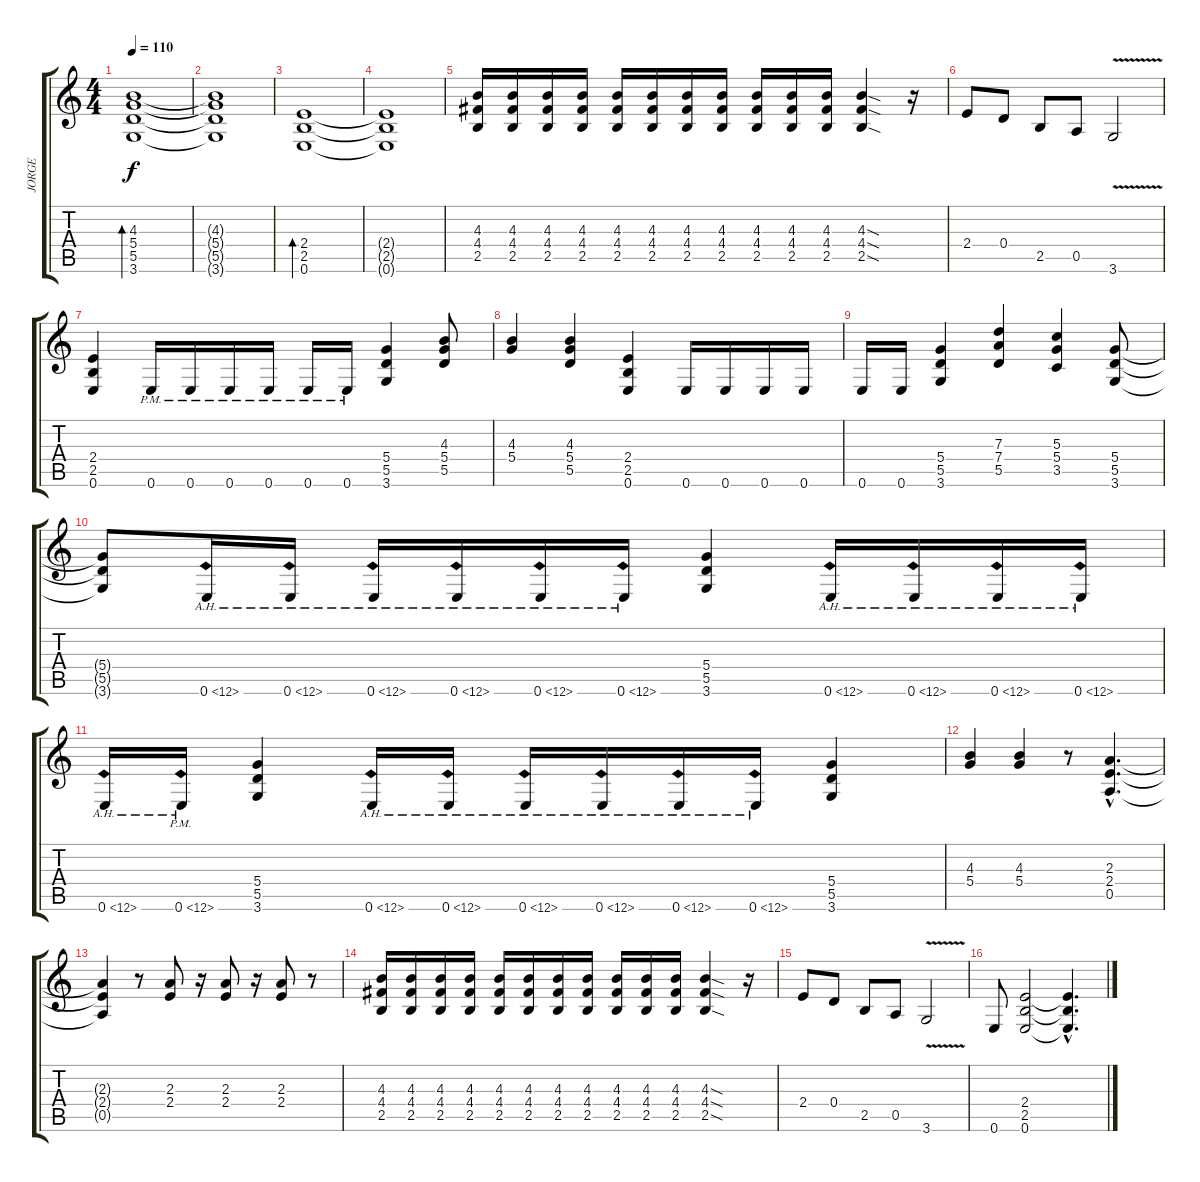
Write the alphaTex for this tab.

\track ("JORGE" "JORGE") {instrument overdrivenguitar}
\staff {score tabs}
\tuning (E4 B3 G3 D3 A2 E2) {hide}
\ts (4 4)
\tempo 110
\clef g2
\ks c
(4.3 5.4 5.5 3.6).1{bd 240 dy f} |
(4.3{t} 5.4{t} 5.5{t} 3.6{t}).1 |
(2.4 2.5 0.6).1{bd 240} |
(2.4{t} 2.5{t} 0.6{t}).1 |
(4.3 4.4 2.5).16 (4.3 4.4 2.5).16 (4.3 4.4 2.5).16 (4.3 4.4 2.5).16 (4.3 4.4 2.5).16 (4.3 4.4 2.5).16 (4.3 4.4 2.5).16 (4.3 4.4 2.5).16 (4.3 4.4 2.5).16 (4.3 4.4 2.5).16 (4.3 4.4 2.5).16 (4.3{sod} 4.4{sod} 2.5{sod}).4 r.16 |
2.4.8 0.4.8 2.5.8 0.5.8 3.6{v}.2 |
(2.4 2.5 0.6).4 0.6{pm}.16 0.6{pm}.16 0.6{pm}.16 0.6{pm}.16 0.6{pm}.16 0.6{pm}.16 (5.4 5.5 3.6).4 (4.3 5.4 5.5).8 |
(4.3 5.4).4 (4.3 5.4 5.5).4 (2.4 2.5 0.6).4 0.6.16 0.6.16 0.6.16 0.6.16 |
0.6.16 0.6.16 (5.4 5.5 3.6).4 (7.3 7.4 5.5).4 (5.3 5.4 3.5).4 (5.4 5.5 3.6).8 |
(5.4{t} 5.5{t} 3.6{t}).8 0.6{ah 12}.16 0.6{ah 12}.16 0.6{ah 12}.16 0.6{ah 12}.16 0.6{ah 12}.16 0.6{ah 12}.16 (5.4 5.5 3.6).4 0.6{ah 12}.16 0.6{ah 12}.16 0.6{ah 12}.16 0.6{ah 12}.16 |
0.6{ah 12}.16 0.6{ah 12 pm}.16 (5.4 5.5 3.6).4 0.6{ah 12}.16 0.6{ah 12}.16 0.6{ah 12}.16 0.6{ah 12}.16 0.6{ah 12}.16 0.6{ah 12}.16 (5.4 5.5 3.6).4 |
(4.3 5.4).4 (4.3 5.4).4 r.8 (2.3{hac} 2.4{hac} 0.5{hac}).4{d} |
(2.3{t} 2.4{t} 0.5{t}).4 r.8 (2.3 2.4).8 r.16 (2.3 2.4).8 r.16 (2.3 2.4).8 r.8 |
(4.3 4.4 2.5).16 (4.3 4.4 2.5).16 (4.3 4.4 2.5).16 (4.3 4.4 2.5).16 (4.3 4.4 2.5).16 (4.3 4.4 2.5).16 (4.3 4.4 2.5).16 (4.3 4.4 2.5).16 (4.3 4.4 2.5).16 (4.3 4.4 2.5).16 (4.3 4.4 2.5).16 (4.3{sod} 4.4{sod} 2.5{sod}).4 r.16 |
2.4.8 0.4.8 2.5.8 0.5.8 3.6{v}.2 |
0.6.8 (2.4 2.5 0.6).2 (2.4{hac t} 2.5{hac t} 0.6{hac t}).4{d}
